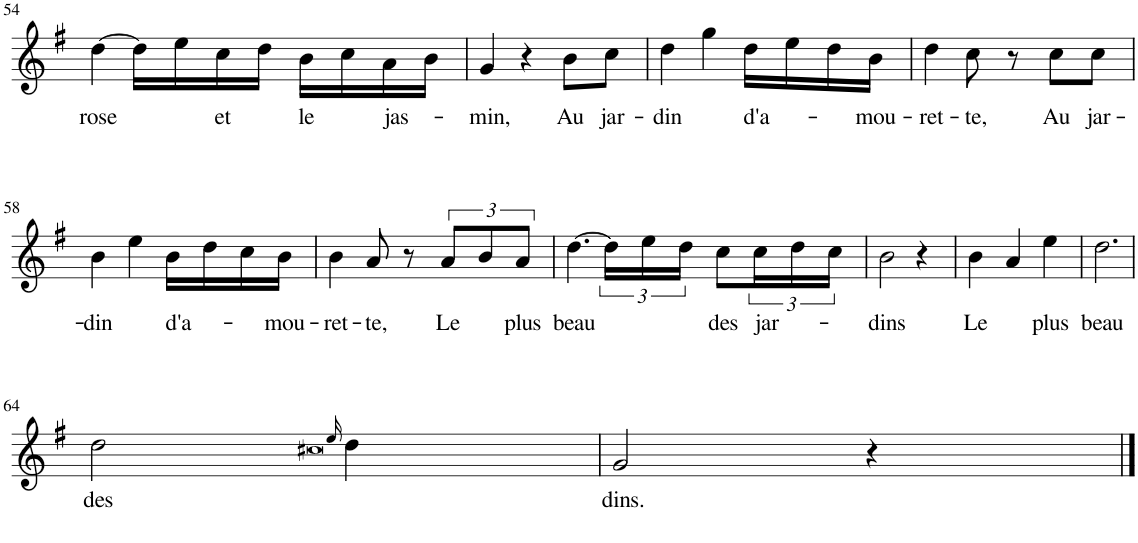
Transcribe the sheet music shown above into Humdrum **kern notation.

**kern	**text
*part1	*part1
*staff1	*staff1
*I"Piano	*
*I'Pno	*
!!LO:PB:g=z
*clefG2	*
*k[f#]	*
*M3/4	*
=54	=54
!	!LO:LY:b
[4dd\	rose
16dd\LL]	.
16ee\	.
!	!LO:LY:b
16cc\	et
16dd\JJ	.
!	!LO:LY:b
16b\LL	le
16cc\	.
!	!LO:LY:b
16a\	jas-
16b\JJ	.
=55	=55
!	!LO:LY:b
4g/	-min,
4r	.
!	!LO:LY:b
8b\L	Au
!	!LO:LY:b
8cc\J	jar-
=56	=56
!	!LO:LY:b
4dd\	-din
4gg\	.
!	!LO:LY:b
16dd\LL	d'a-
16ee\	.
16dd\	.
!	!LO:LY:b
16b\JJ	-mou-
=57	=57
!	!LO:LY:b
4dd\	-ret-
!	!LO:LY:b
8cc\	-te,
8r	.
!	!LO:LY:b
8cc\L	Au
!	!LO:LY:b
8cc\J	jar-
!!LO:LB:g=z
=58	=58
!	!LO:LY:b
4b\	-din
4ee\	.
!	!LO:LY:b
16b\LL	d'a-
16dd\	.
16cc\	.
!	!LO:LY:b
16b\JJ	-mou-
=59	=59
!	!LO:LY:b
4b\	-ret-
!	!LO:LY:b
8a/	-te,
8r	.
!	!LO:LY:b
12a/L	Le
12b/	.
!	!LO:LY:b
12a/J	plus
=60	=60
!	!LO:LY:b
[4.dd\	beau
24dd\LL]	.
24ee\	.
24dd\JJ	.
!	!LO:LY:b
8cc\L	des
!	!LO:LY:b
24cc\L	jar-
24dd\	.
24cc\JJ	.
=61	=61
!	!LO:LY:b
2b\	-dins
4r	.
=62	=62
!	!LO:LY:b
4b\	Le
4a/	.
!	!LO:LY:b
4ee\	plus
=63	=63
!	!LO:LY:b
2.dd\	beau
!!LO:LB:g=z
=64	=64
!	!LO:LY:b
2dd\	des
0qcc#X	.
16qee/	.
4dd\	.
=65	=65
!	!LO:LY:b
2g/	-dins.
4r	.
==	==
*-	*-
